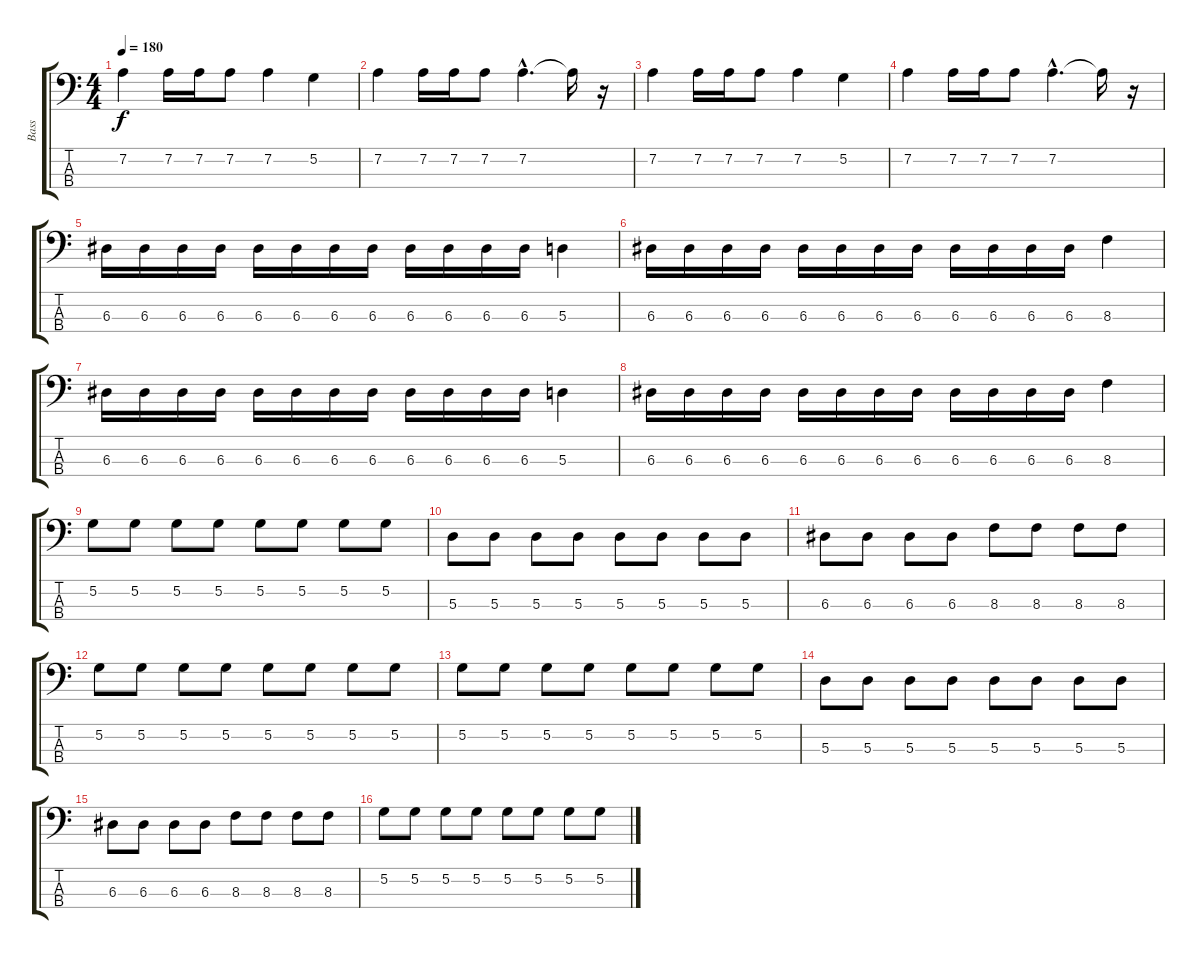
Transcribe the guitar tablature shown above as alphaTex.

\track ("Bass" "Bass") {instrument fretlessbass}
\staff {score tabs}
\tuning (G2 D2 A1 E1) {hide}
\ts (4 4)
\tempo 180
\clef f4
\ks c
7.2.4{dy f} 7.2.16 7.2.16 7.2.8 7.2.4 5.2.4 |
7.2.4 7.2.16 7.2.16 7.2.8 7.2{hac}.4{d} 7.2{t}.16 r.16 |
7.2.4 7.2.16 7.2.16 7.2.8 7.2.4 5.2.4 |
7.2.4 7.2.16 7.2.16 7.2.8 7.2{hac}.4{d} 7.2{t}.16 r.16 |
6.3.16 6.3.16 6.3.16 6.3.16 6.3.16 6.3.16 6.3.16 6.3.16 6.3.16 6.3.16 6.3.16 6.3.16 5.3.4 |
6.3.16 6.3.16 6.3.16 6.3.16 6.3.16 6.3.16 6.3.16 6.3.16 6.3.16 6.3.16 6.3.16 6.3.16 8.3.4 |
6.3.16 6.3.16 6.3.16 6.3.16 6.3.16 6.3.16 6.3.16 6.3.16 6.3.16 6.3.16 6.3.16 6.3.16 5.3.4 |
6.3.16 6.3.16 6.3.16 6.3.16 6.3.16 6.3.16 6.3.16 6.3.16 6.3.16 6.3.16 6.3.16 6.3.16 8.3.4 |
5.2.8 5.2.8 5.2.8 5.2.8 5.2.8 5.2.8 5.2.8 5.2.8 |
5.3.8 5.3.8 5.3.8 5.3.8 5.3.8 5.3.8 5.3.8 5.3.8 |
6.3.8 6.3.8 6.3.8 6.3.8 8.3.8 8.3.8 8.3.8 8.3.8 |
5.2.8 5.2.8 5.2.8 5.2.8 5.2.8 5.2.8 5.2.8 5.2.8 |
5.2.8 5.2.8 5.2.8 5.2.8 5.2.8 5.2.8 5.2.8 5.2.8 |
5.3.8 5.3.8 5.3.8 5.3.8 5.3.8 5.3.8 5.3.8 5.3.8 |
6.3.8 6.3.8 6.3.8 6.3.8 8.3.8 8.3.8 8.3.8 8.3.8 |
5.2.8 5.2.8 5.2.8 5.2.8 5.2.8 5.2.8 5.2.8 5.2.8
